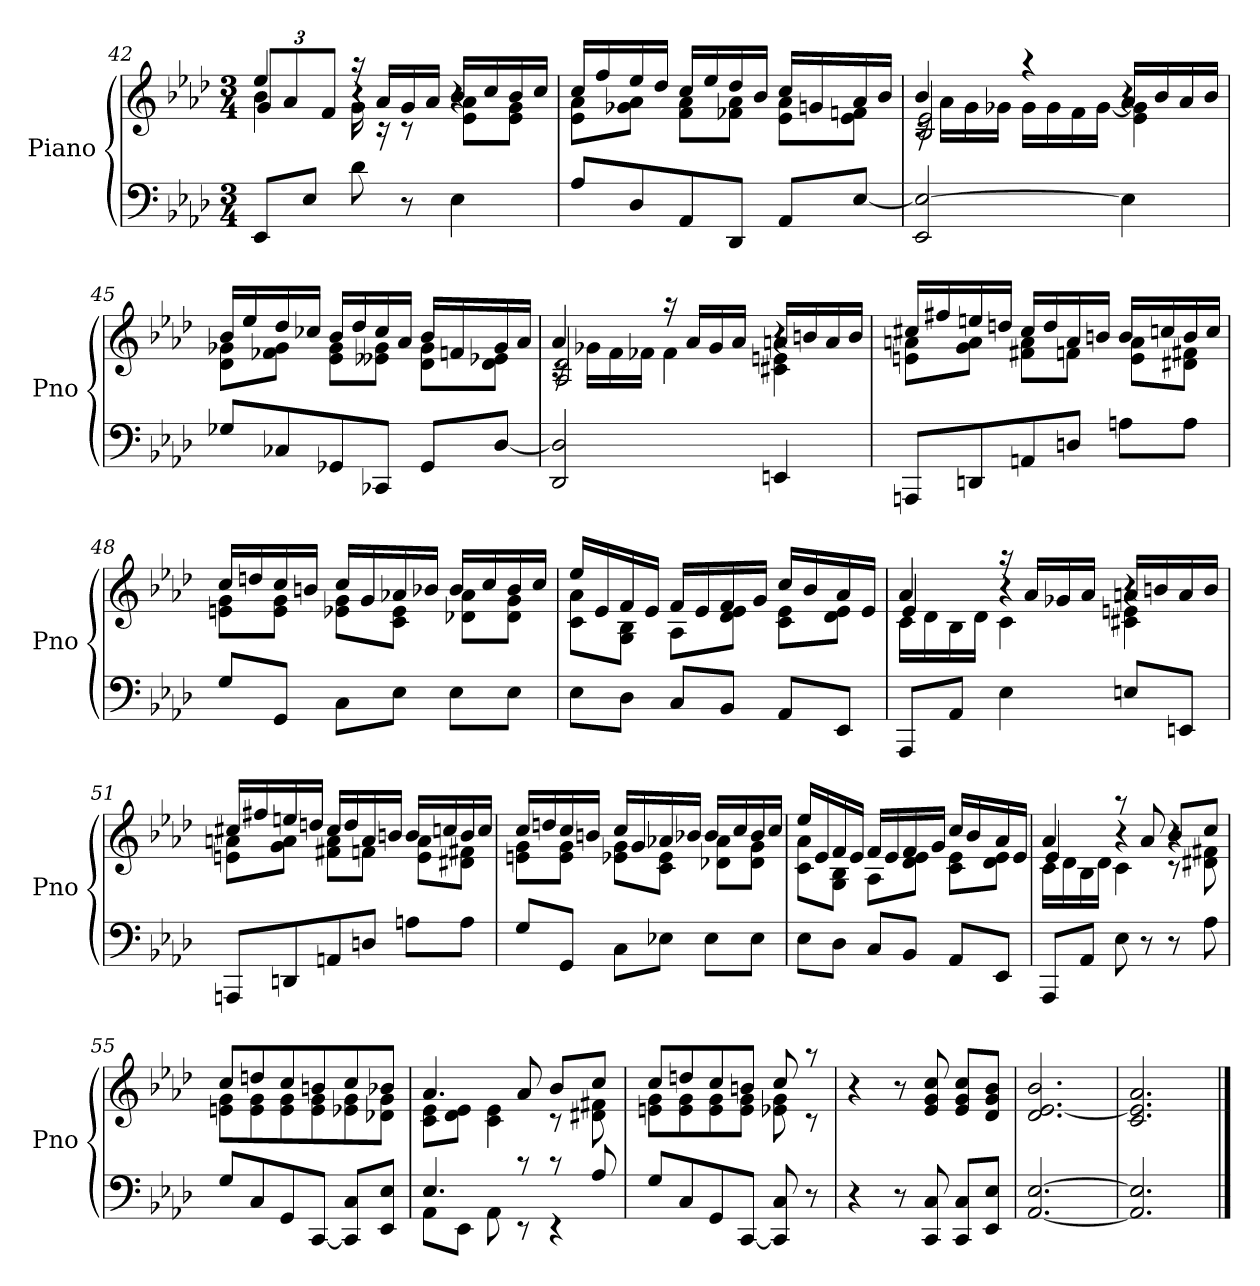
**kern	**kern
*part1	*part1
*staff2	*staff1
*I"Piano	*
*I'Pno	*
*clefF4	*clefG2
*k[b-e-a-d-]	*k[b-e-a-d-]
*A-:	*A-:
*M3/4	*M3/4
=42	=42
*	*^
*	*	*^
8EE-L	4ee-	4b-	12g/L
.	.	.	12a-/
8E-J	.	.	.
.	.	.	12f/J
8d-	16raa	16g	4r
.	16a-LL	16rc	.
8r	16g	8rc	.
.	16a-JJ	.	.
4E-	16b-LL	8e- 8a-L	4r
.	16cc	.	.
.	16b-	8e- 8gJ	.
.	16ccJJ	.	.
*	*	*v	*v
=43	=43	=43
8A-L	16ccLL	8e- 8a-L
.	16ff	.
8D-	16ee-	8g-X 8a-J
.	16dd-JJ	.
8AA-	16ccLL	8f 8a-L
.	16ee-	.
8DD-J	16dd-	8f-X 8a-J
.	16b-JJ	.
8AA-L	16ccLL	8e- 8a-L
.	16gn	.
[8E-J	16a-	8e- 8fnJ
.	16b-JJ	.
=44	=44	=44
*	*	*^
2EE- 2E-_	4b-	16rc	2B-/ 2e-/
.	.	16a-LL	.
.	.	16g	.
.	.	16g-XJJ	.
.	4raa	16g-LL	.
.	.	16g-	.
.	.	16f	.
.	.	[16g-JJ	.
4E-]	16a-LL	4e- 4g-]	4r
.	16b-	.	.
.	16a-	.	.
.	16b-JJ	.	.
*	*	*v	*v
=45	=45	=45
8G-XL	16b-LL	8d- 8g-XL
.	16ee-	.
8C-X	16dd-	8f-X 8g-J
.	16cc-XJJ	.
8GG-X	16b-LL	8e- 8g-L
.	16dd-	.
8CC-XJ	16cc-	8e--X 8g-J
.	16a-JJ	.
8GG-L	16b-LL	8d- 8g-L
.	16fn	.
[8D-J	16g-	8d- 8e-XJ
.	16a-JJ	.
=46	=46	=46
*	*	*^
2DD- 2D-]	4a-	16rc	2A-/ 2d-/
.	.	16g-XLL	.
.	.	16f	.
.	.	16f-XJJ	.
.	16raa	4f-	.
.	16a-LL	.	.
.	16g-	.	.
.	16a-JJ	.	.
4EEn	16anLL	4c#X 4en	4r
.	16bn	.	.
.	16a	.	.
.	16bJJ	.	.
*	*	*v	*v
=47	=47	=47
8AAAnL	16cc#XLL	8en 8anL
.	16ff#X	.
8DDn	16een	8g 8aJ
.	16ddnJJ	.
8AAn	16cc#LL	8f#X 8aL
.	16dd	.
8DnJ	16a	8fnJ
.	16bnJJ	.
8AnL	16bLL	8e 8aL
.	16ccn	.
8AJ	16b	8d#X 8f#XJ
.	16ccJJ	.
=48	=48	=48
8GL	16ccLL	8en 8gL
.	16ddn	.
8GGJ	16cc	8e 8gJ
.	16bnJJ	.
8CL	16ccLL	8e-X 8gL
.	16g	.
8E-J	16a-X	8c 8e-J
.	16b-XJJ	.
8E-L	16b-LL	8d-X 8a-L
.	16cc	.
8E-J	16b-	8d- 8gJ
.	16ccJJ	.
=49	=49	=49
8E-L	16ee-LL	8c 8a-L
.	16e-	.
8D-J	16f	8G 8B-J
.	16e-JJ	.
8CL	16fLL	8A-L
.	16e-	.
8BB-J	16f	8d- 8e-J
.	16gJJ	.
8AA-L	16ccLL	8c 8e-L
.	16b-	.
8EE-J	16a-	8d- 8e-J
.	16e-JJ	.
=50	=50	=50
*	*	*^
8AAA-L	4a-	16cLL	4e-/
.	.	16d-	.
8AA-J	.	16B-	.
.	.	16d-JJ	.
4E-	16raa	4c	4r
.	16a-LL	.	.
.	16g-X	.	.
.	16a-JJ	.	.
8EnL	16anLL	4c#X 4en	4r
.	16bn	.	.
8EEnJ	16a	.	.
.	16bJJ	.	.
*	*	*v	*v
=51	=51	=51
8AAAnL	16cc#XLL	8en 8anL
.	16ff#X	.
8DDn	16een	8g 8aJ
.	16ddnJJ	.
8AAn	16cc#LL	8f#X 8aL
.	16dd	.
8DnJ	16a	8fnJ
.	16bnJJ	.
8AnL	16bLL	8e 8aL
.	16ccn	.
8AJ	16b	8d#X 8f#XJ
.	16ccJJ	.
=52	=52	=52
8GL	16ccLL	8en 8gL
.	16ddn	.
8GGJ	16cc	8e 8gJ
.	16bnJJ	.
8CL	16ccLL	8e-X 8gL
.	16g	.
8E-XJ	16a-X	8c 8e-J
.	16b-XJJ	.
8E-L	16b-LL	8d-X 8a-L
.	16cc	.
8E-J	16b-	8d- 8gJ
.	16ccJJ	.
=53	=53	=53
8E-L	16ee-LL	8c 8a-L
.	16e-	.
8D-J	16f	8G 8B-J
.	16e-JJ	.
8CL	16fLL	8A-L
.	16e-	.
8BB-J	16f	8d- 8e-J
.	16gJJ	.
8AA-L	16ccLL	8c 8e-L
.	16b-	.
8EE-J	16a-	8d- 8e-J
.	16e-JJ	.
=54	=54	=54
*	*	*^
8AAA-L	4a-	16cLL	4e-/
.	.	16d-	.
8AA-J	.	16B-	.
.	.	16d-JJ	.
8E-	8raa	4c	4r
8r	8a-	.	.
8r	8b-L	8rc	4r
8A-	8ccJ	8d#X 8f#X	.
*	*	*v	*v
=55	=55	=55
8GL	8ccL	8en 8gL
8C	8ddn	8e 8g
8GG	8cc	8e 8g
[8CCJ	8bn	8e 8g
8CC] 8CL	8cc	8e-X 8g
8EE- 8E-J	8b-XJ	8d-X 8gJ
=56	=56	=56
*^	*	*
4.E-	8AA-L	4.a-	8c 8e-L
.	8EE-J	.	8d- 8e-J
.	8AA-	.	4c 4e-
8rc	8rEE	8a-	.
8rc	4rEE	8b-L	8rc
8A-	.	8ccJ	8d#X 8f#X
*v	*v	*	*
=57	=57	=57
8GL	8ccL	8en 8gL
8C	8ddn	8e 8g
8GG	8cc	8e 8g
[8CCJ	8bnJ	8e 8gJ
8CC] 8C	8cc	8e-X 8g
8r	8raa	8rc
*	*v	*v
=58	=58
4r	4r
8r	8r
8CC 8C	8e- 8g 8cc
8CC 8CL	8e- 8g 8ccL
8EE- 8E-J	8d- 8g 8b-J
=59	=59
[2.AA- [2.E-	2.d- [2.e- 2.b-
=60	=60
2.AA-] 2.E-]	2.c 2.e-] 2.a-
==	==
*-	*-
